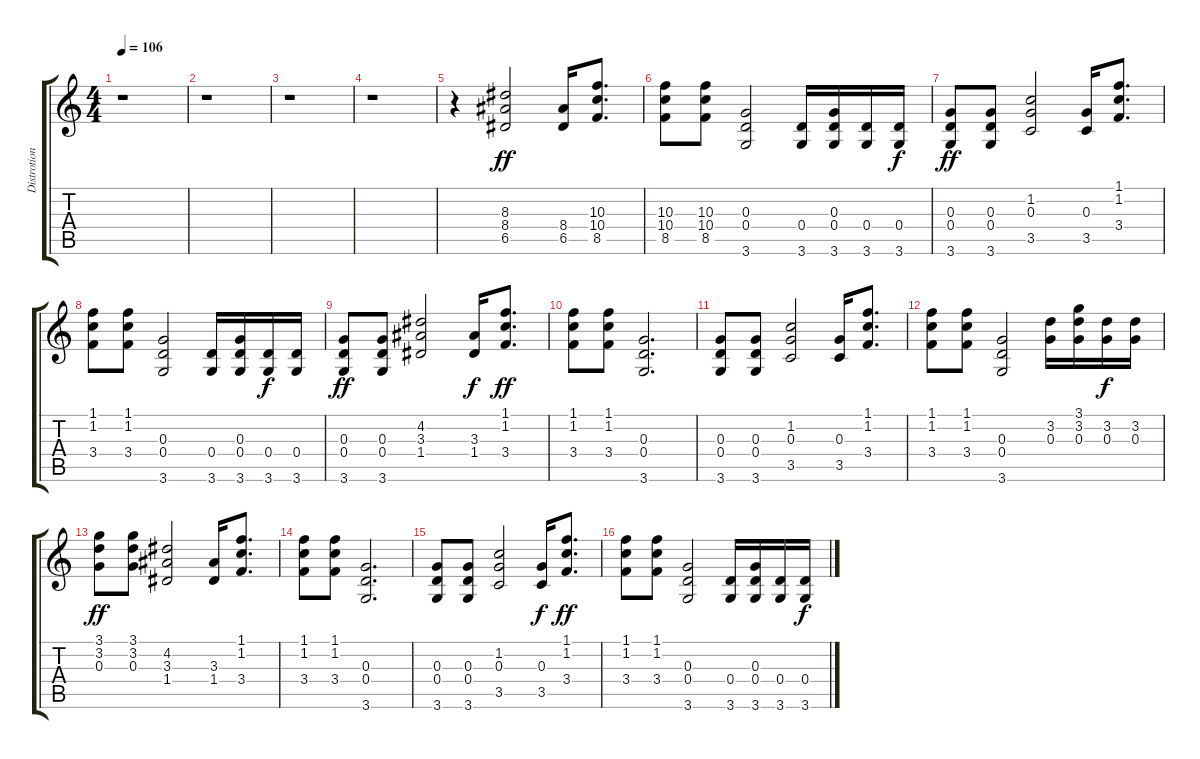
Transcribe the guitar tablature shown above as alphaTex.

\track ("Distrotion guitar" "Distrotion") {instrument distortionguitar}
\staff {score tabs}
\tuning (E4 B3 G3 D3 A2 E2) {hide}
\ts (4 4)
\tempo 106
\clef g2
\ks c
r.1{dy f} |
r.1 |
r.1 |
r.1 |
r.4 (8.3 8.4 6.5).2{dy ff} (8.4 6.5).16 (10.3 10.4 8.5).8{d} |
(10.3 10.4 8.5).8 (10.3 10.4 8.5).8 (0.3 0.4 3.6).2 (0.4 3.6).16 (0.3 0.4 3.6).16 (0.4 3.6).16 (0.4 3.6).16{dy f} |
(0.3 0.4 3.6).8{dy ff} (0.3 0.4 3.6).8 (1.2 0.3 3.5).2 (0.3 3.5).16 (1.1 1.2 3.4).8{d} |
(1.1 1.2 3.4).8 (1.1 1.2 3.4).8 (0.3 0.4 3.6).2 (0.4 3.6).16 (0.3 0.4 3.6).16 (0.4 3.6).16{dy f} (0.4 3.6).16 |
(0.3 0.4 3.6).8{dy ff} (0.3 0.4 3.6).8 (4.2 3.3 1.4).2 (3.3 1.4).16{dy f} (1.1 1.2 3.4).8{d dy ff} |
(1.1 1.2 3.4).8 (1.1 1.2 3.4).8 (0.3 0.4 3.6).2{d} |
(0.3 0.4 3.6).8 (0.3 0.4 3.6).8 (1.2 0.3 3.5).2 (0.3 3.5).16 (1.1 1.2 3.4).8{d} |
(1.1 1.2 3.4).8 (1.1 1.2 3.4).8 (0.3 0.4 3.6).2 (3.2 0.3).16 (3.1 3.2 0.3).16 (3.2 0.3).16{dy f} (3.2 0.3).16 |
(3.1 3.2 0.3).8{dy ff} (3.1 3.2 0.3).8 (4.2 3.3 1.4).2 (3.3 1.4).16 (1.1 1.2 3.4).8{d} |
(1.1 1.2 3.4).8 (1.1 1.2 3.4).8 (0.3 0.4 3.6).2{d} |
(0.3 0.4 3.6).8 (0.3 0.4 3.6).8 (1.2 0.3 3.5).2 (0.3 3.5).16{dy f} (1.1 1.2 3.4).8{d dy ff} |
(1.1 1.2 3.4).8 (1.1 1.2 3.4).8 (0.3 0.4 3.6).2 (0.4 3.6).16 (0.3 0.4 3.6).16 (0.4 3.6).16 (0.4 3.6).16{dy f}
